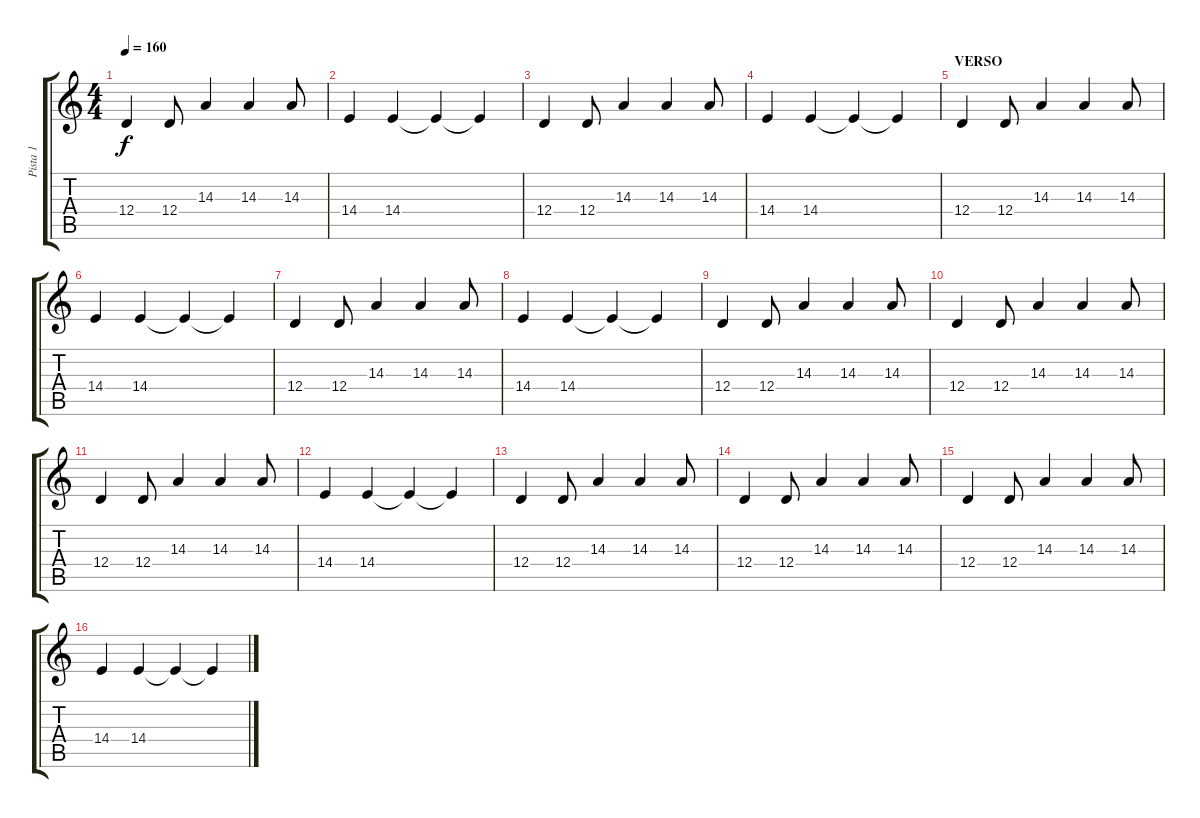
\track ("Pista 1" "Pista 1") {instrument koto}
\staff {score tabs}
\tuning (E4 B3 G3 D3 A2 E2) {hide}
\ts (4 4)
\tempo 160
\clef g2
\ks c
12.4.4{dy f} 12.4.8 14.3.4 14.3.4 14.3.8 |
14.4.4 14.4.4 14.4{t}.4 14.4{t}.4 |
12.4.4 12.4.8 14.3.4 14.3.4 14.3.8 |
14.4.4 14.4.4 14.4{t}.4 14.4{t}.4 |
\section ("" "VERSO")
12.4.4 12.4.8 14.3.4 14.3.4 14.3.8 |
14.4.4 14.4.4 14.4{t}.4 14.4{t}.4 |
12.4.4 12.4.8 14.3.4 14.3.4 14.3.8 |
14.4.4 14.4.4 14.4{t}.4 14.4{t}.4 |
12.4.4 12.4.8 14.3.4 14.3.4 14.3.8 |
12.4.4 12.4.8 14.3.4 14.3.4 14.3.8 |
12.4.4 12.4.8 14.3.4 14.3.4 14.3.8 |
14.4.4 14.4.4 14.4{t}.4 14.4{t}.4 |
12.4.4 12.4.8 14.3.4 14.3.4 14.3.8 |
12.4.4 12.4.8 14.3.4 14.3.4 14.3.8 |
12.4.4 12.4.8 14.3.4 14.3.4 14.3.8 |
14.4.4 14.4.4 14.4{t}.4 14.4{t}.4
